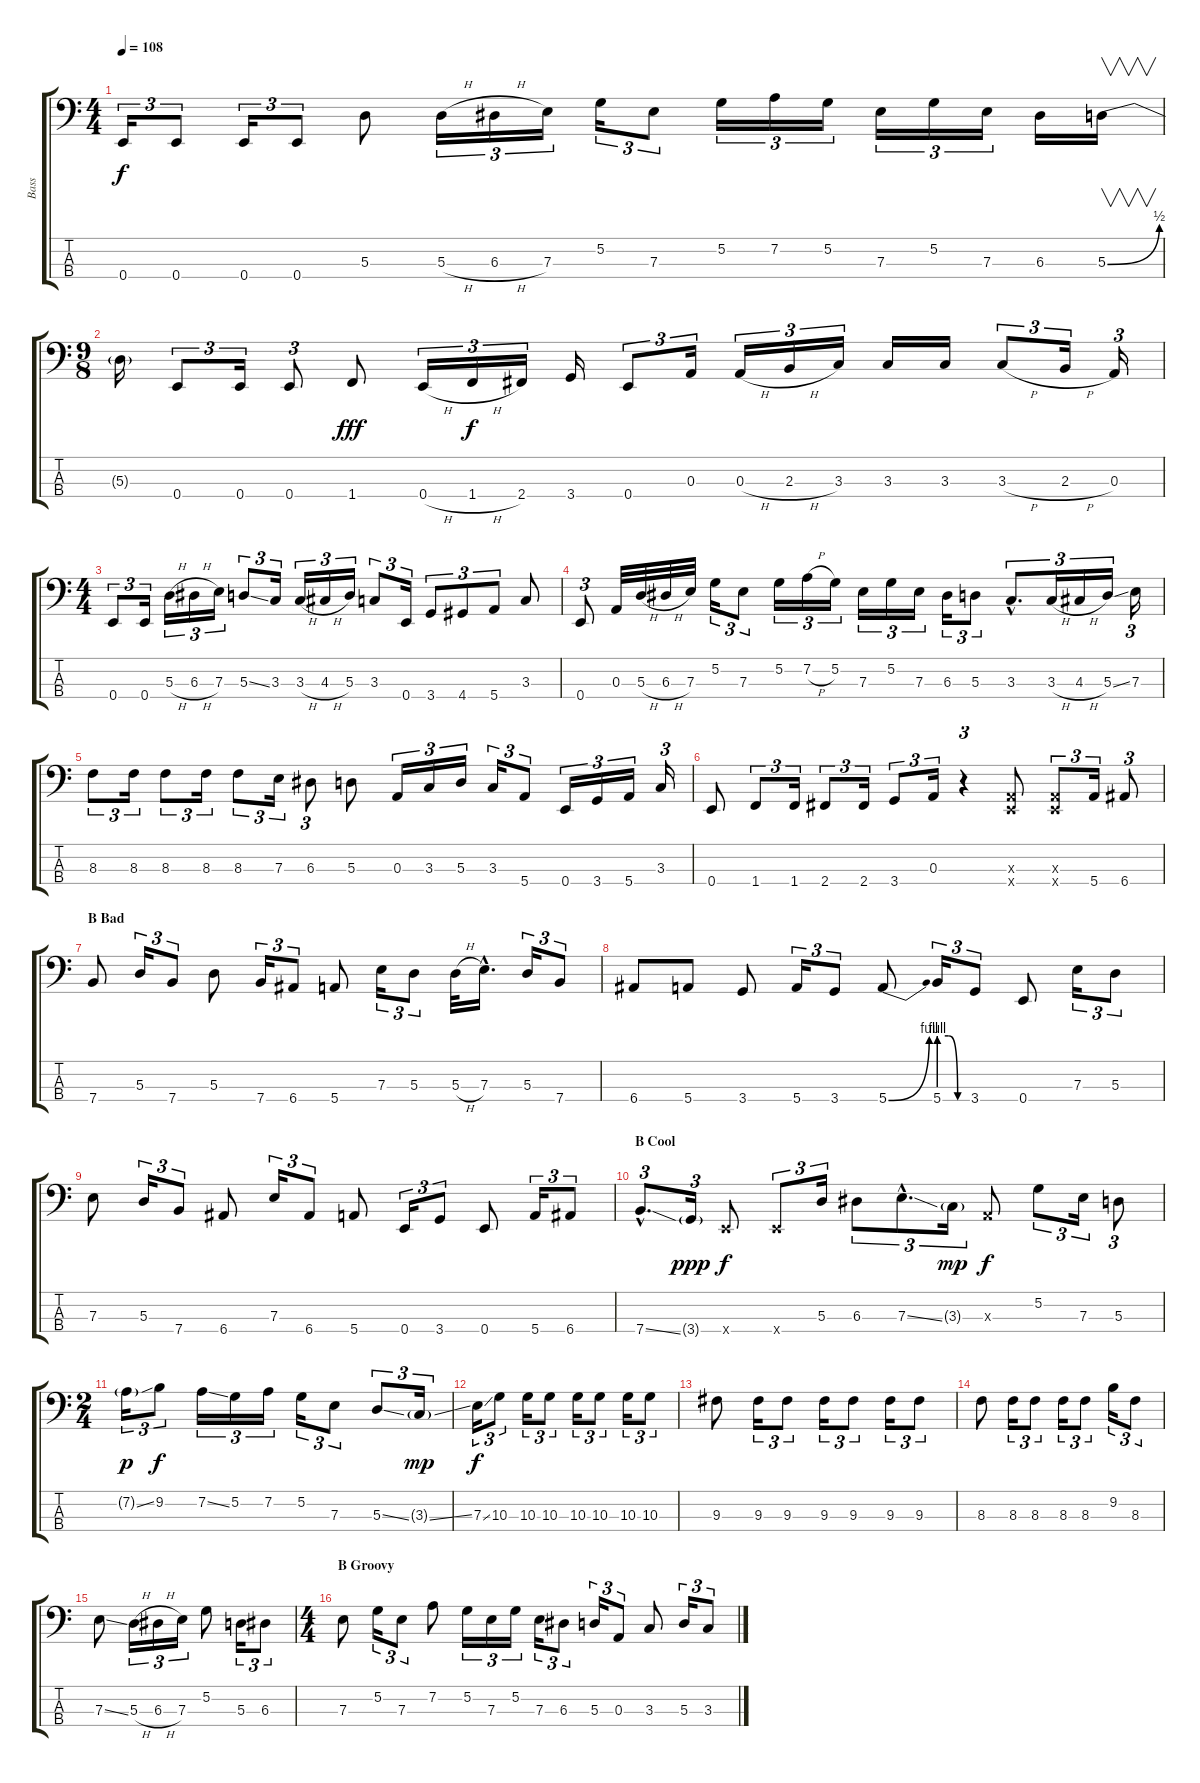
\track ("Bass" "Bass") {instrument electricbassfinger}
\staff {score tabs}
\tuning (G2 D2 A1 E1) {hide}
\ts (4 4)
\tempo 108
\clef f4
\ks c
0.4.16{tu (3 2) dy f} 0.4.8{tu (3 2)} 0.4.16{tu (3 2)} 0.4.8{tu (3 2)} 5.3.8 5.3{h}.16{tu (3 2)} 6.3{h}.16{tu (3 2)} 7.3.16{tu (3 2)} 5.2.16{tu (3 2)} 7.3.8{tu (3 2)} 5.2.16{tu (3 2)} 7.2.16{tu (3 2)} 5.2.16{tu (3 2)} 7.3.16{tu (3 2)} 5.2.16{tu (3 2)} 7.3.16{tu (3 2)} 6.3.16 5.3{be (bend 0 0 60 2)}.16{v} |
\ts (9 8)
5.3{t}.16 0.4.8{tu (3 2)} 0.4.16{tu (3 2)} 0.4.8{tu (3 2)} 1.4.8{dy fff} 0.4{h}.16{tu (3 2)} 1.4{h}.16{tu (3 2) dy f} 2.4.16{tu (3 2)} 3.4.16 0.4.8{tu (3 2)} 0.3.16{tu (3 2)} 0.3{h}.16{tu (3 2)} 2.3{h}.16{tu (3 2)} 3.3.16{tu (3 2)} 3.3.16 3.3.16 3.3{h}.8{tu (3 2)} 2.3{h}.16{tu (3 2)} 0.3.16{tu (3 2)} |
\ts (4 4)
0.4.8{tu (3 2)} 0.4.16{tu (3 2)} 5.3{h}.16{tu (3 2)} 6.3{h}.16{tu (3 2)} 7.3.16{tu (3 2)} 5.3{ss}.8{tu (3 2)} 3.3.16{tu (3 2)} 3.3{h}.16{tu (3 2)} 4.3{h}.16{tu (3 2)} 5.3.16{tu (3 2)} 3.3.8{tu (3 2)} 0.4.16{tu (3 2)} 3.4.8{tu (3 2)} 4.4.8{tu (3 2)} 5.4.8{tu (3 2)} 3.3.8 |
0.4.8{tu (3 2)} 0.3.32 5.3{h}.32 6.3{h}.32 7.3.32 5.2.16{tu (3 2)} 7.3.8{tu (3 2)} 5.2.16{tu (3 2)} 7.2{h}.16{tu (3 2)} 5.2.16{tu (3 2)} 7.3.16{tu (3 2)} 5.2.16{tu (3 2)} 7.3.16{tu (3 2)} 6.3.16{tu (3 2)} 5.3.8{tu (3 2)} 3.3{hac}.8{d tu (3 2)} 3.3{h}.16{tu (3 2)} 4.3{h}.16{tu (3 2)} 5.3{ss}.16{tu (3 2)} 7.3.16{tu (3 2)} |
8.3.8{tu (3 2)} 8.3.16{tu (3 2)} 8.3.8{tu (3 2)} 8.3.16{tu (3 2)} 8.3.8{tu (3 2)} 7.3.16{tu (3 2)} 6.3.8{tu (3 2)} 5.3.8 0.3.16{tu (3 2)} 3.3.16{tu (3 2)} 5.3.16{tu (3 2)} 3.3.16{tu (3 2)} 5.4.8{tu (3 2)} 0.4.16{tu (3 2)} 3.4.16{tu (3 2)} 5.4.16{tu (3 2)} 3.3.16{tu (3 2)} |
0.4.8 1.4.8{tu (3 2)} 1.4.16{tu (3 2)} 2.4.8{tu (3 2)} 2.4.16{tu (3 2)} 3.4.8{tu (3 2)} 0.3.16{tu (3 2)} r.4{tu (3 2)} (0.3{x} 0.4{x}).8 (0.3{x} 0.4{x}).8{tu (3 2)} 5.4.16{tu (3 2)} 6.4.8{tu (3 2)} |
\section ("" "B Bad")
7.4.8 5.3.16{tu (3 2)} 7.4.8{tu (3 2)} 5.3.8 7.4.16{tu (3 2)} 6.4.8{tu (3 2)} 5.4.8 7.3.16{tu (3 2)} 5.3.8{tu (3 2)} 5.3{h}.32 7.3{hac}.16{d} 5.3.16{tu (3 2)} 7.4.8{tu (3 2)} |
6.4.8 5.4.8 3.4.8 5.4.16{tu (3 2)} 3.4.8{tu (3 2)} 5.4{be (bend 0 0 60 4)}.8 5.4{be (custom 0 4 20 4 40 0 60 0)}.16{tu (3 2)} 3.4.8{tu (3 2)} 0.4.8 7.3.16{tu (3 2)} 5.3.8{tu (3 2)} |
7.3.8 5.3.16{tu (3 2)} 7.4.8{tu (3 2)} 6.4.8 7.3.16{tu (3 2)} 6.4.8{tu (3 2)} 5.4.8 0.4.16{tu (3 2)} 3.4.8{tu (3 2)} 0.4.8 5.4.16{tu (3 2)} 6.4.8{tu (3 2)} |
\section ("" "B Cool")
7.4{ss hac}.8{d tu (3 2)} 3.4{g}.16{tu (3 2) dy ppp} 0.4{x}.8{dy f} 0.4{x}.8{tu (3 2)} 5.3.16{tu (3 2)} 6.3.8{tu (3 2)} 7.3{ss hac}.8{d tu (3 2)} 3.3{g}.16{tu (3 2) dy mp} 0.3{x}.8{dy f} 5.2.8{tu (3 2)} 7.3.16{tu (3 2)} 5.3.8{tu (3 2)} |
\ts (2 4)
7.2{ss g}.16{tu (3 2) dy p} 9.2.8{tu (3 2) dy f} 7.2{ss}.16{tu (3 2)} 5.2.16{tu (3 2)} 7.2.16{tu (3 2)} 5.2.16{tu (3 2)} 7.3.8{tu (3 2)} 5.3{ss}.8{tu (3 2)} 3.3{ss g}.16{tu (3 2) dy mp} |
7.3{ss}.16{tu (3 2) dy f} 10.3.8{tu (3 2)} 10.3.16{tu (3 2)} 10.3.8{tu (3 2)} 10.3.16{tu (3 2)} 10.3.8{tu (3 2)} 10.3.16{tu (3 2)} 10.3.8{tu (3 2)} |
9.3.8 9.3.16{tu (3 2)} 9.3.8{tu (3 2)} 9.3.16{tu (3 2)} 9.3.8{tu (3 2)} 9.3.16{tu (3 2)} 9.3.8{tu (3 2)} |
8.3.8 8.3.16{tu (3 2)} 8.3.8{tu (3 2)} 8.3.16{tu (3 2)} 8.3.8{tu (3 2)} 9.2.16{tu (3 2)} 8.3.8{tu (3 2)} |
7.3{ss}.8 5.3{h}.16{tu (3 2)} 6.3{h}.16{tu (3 2)} 7.3.16{tu (3 2)} 5.2.8 5.3.16{tu (3 2)} 6.3.8{tu (3 2)} |
\ts (4 4)
\section ("" "B Groovy")
7.3.8 5.2.16{tu (3 2)} 7.3.8{tu (3 2)} 7.2.8 5.2.16{tu (3 2)} 7.3.16{tu (3 2)} 5.2.16{tu (3 2)} 7.3.16{tu (3 2)} 6.3.8{tu (3 2)} 5.3.16{tu (3 2)} 0.3.8{tu (3 2)} 3.3.8 5.3.16{tu (3 2)} 3.3.8{tu (3 2)}
